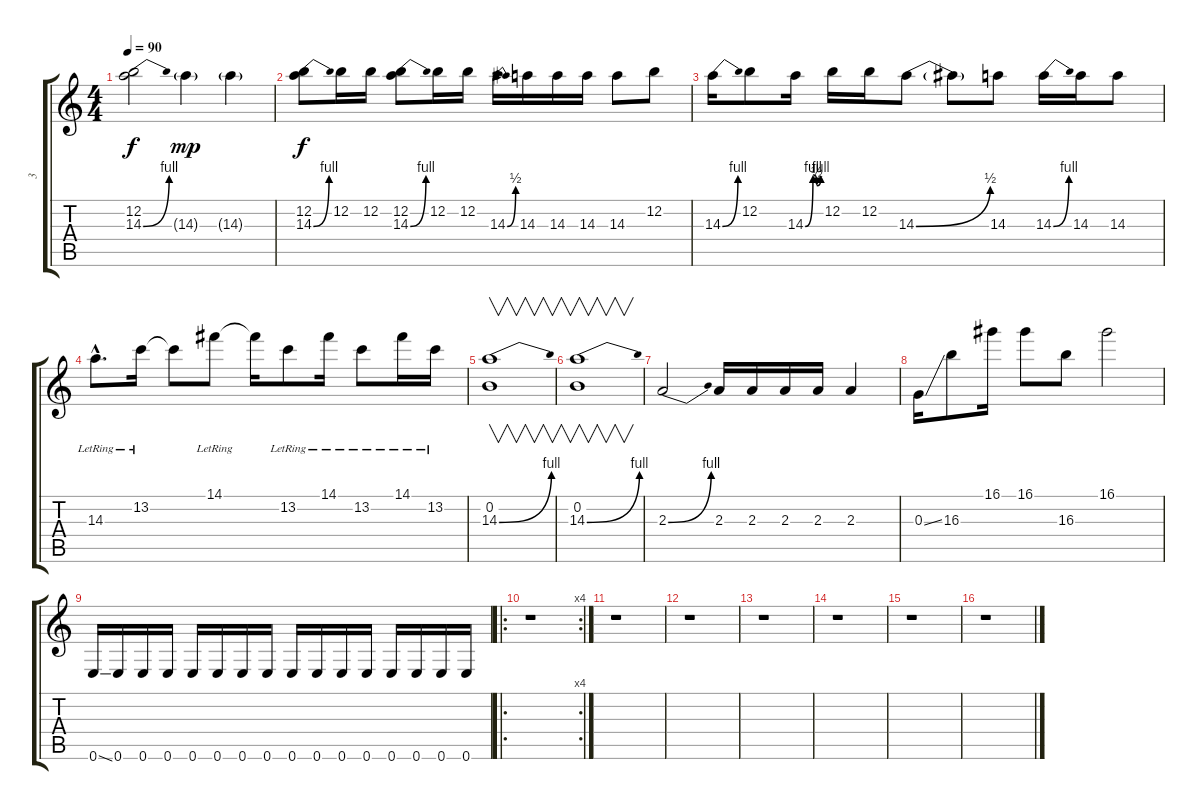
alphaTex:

\track ("3" "3") {instrument distortionguitar}
\staff {score tabs}
\tuning (E4 B3 G3 D3 A2 E2) {hide}
\ts (4 4)
\tempo 90
\clef g2
\ks c
(12.2 14.3{be (bend 0 0 60 4)}).2{dy f instrument distortionguitar} 14.3{g}.4{dy mp} 14.3{g}.4 |
(12.2 14.3{be (bend 0 0 60 4)}).8{dy f} 12.2.16 12.2.16 (12.2 14.3{be (bend 0 0 60 4)}).8 12.2.16 12.2.16 14.3{be (bend 0 0 60 2)}.16 14.3.16 14.3.16 14.3.16 14.3.8 12.2.8 |
14.3{be (bend 0 0 60 4)}.16 12.2.8 14.3{be (custom 0 0 30 4 45 2 60 4)}.16 12.2.16 12.2.16 14.3{be (bend 0 0 60 2)}.8 14.3{t}.8 14.3.8 14.3{be (bend 0 0 60 4)}.16 14.3.16 14.3.8 |
14.3{hac lr}.8{d} 13.2{lr}.16 13.2{t}.8 14.1{lr}.8 14.1{t}.16 13.2{lr}.8 14.1{lr}.16 13.2{lr}.8 14.1{lr}.16 13.2{lr}.16 |
(0.2 14.3{be (bend 0 0 60 4)}).1{v} |
(0.2 14.3{be (bend 0 0 60 4)}).1{v} |
2.3{be (bend 0 0 60 4)}.2 2.3.16 2.3.16 2.3.16 2.3.16 2.3.4 |
0.3{ss}.16 16.3.8 16.1.16 16.1.8 16.3.8 16.1.2 |
0.6{ss}.16 0.6.16 0.6.16 0.6.16 0.6.16 0.6.16 0.6.16 0.6.16 0.6.16 0.6.16 0.6.16 0.6.16 0.6.16 0.6.16 0.6.16 0.6.16 |
\ro
\rc 4
r.1 |
r.1 |
r.1 |
r.1 |
r.1 |
r.1 |
r.1
